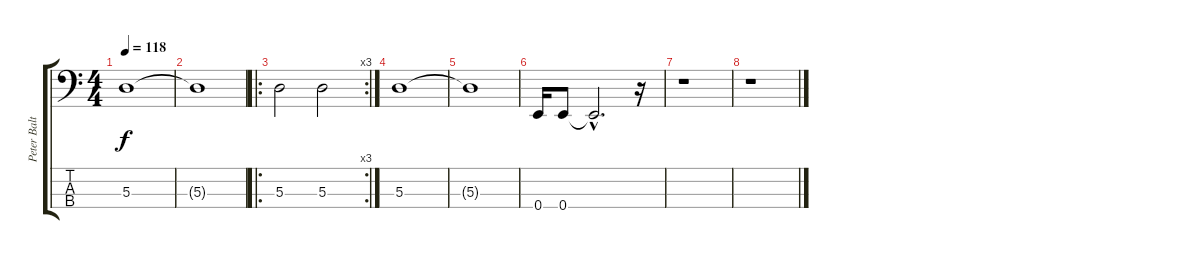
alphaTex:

\track ("Peter Baltes" "Peter Balt") {instrument electricbassfinger}
\staff {score tabs}
\tuning (G2 D2 A1 E1) {hide}
\ts (4 4)
\tempo 118
\clef f4
\ks c
5.3.1{dy f} |
5.3{t}.1 |
\ro
\rc 3
5.3.2 5.3.2 |
5.3.1 |
5.3{t}.1 |
0.4.16 0.4.8 0.4{hac t}.2{d} r.16 |
r.1 |
r.1
